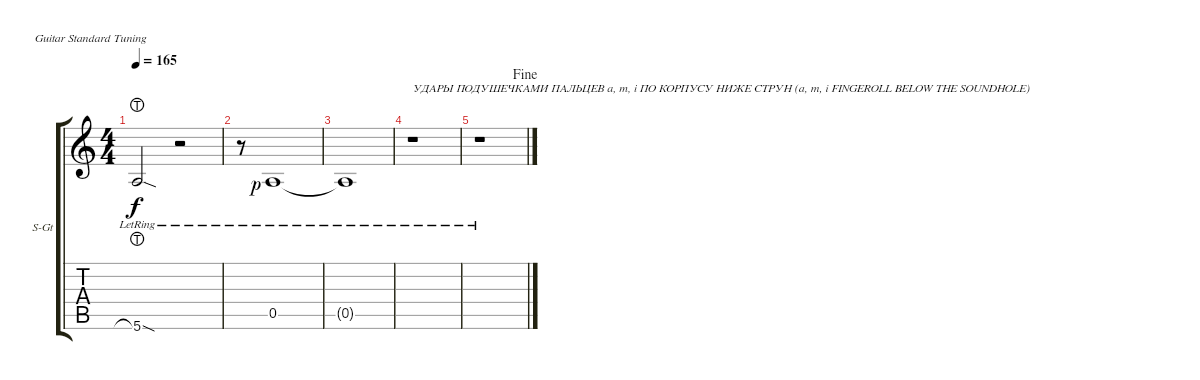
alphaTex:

\bracketExtendMode groupsimilarinstruments
\firstSystemTrackNameOrientation horizontal
\otherSystemsTrackNameOrientation horizontal
\track ("Steel Guitar" "S-Gt") {instrument acousticguitarsteel}
\staff {score tabs}
\tuning (E4 B3 G3 D3 A2 E2)
\ts (4 4)
\tempo 165
\clef g2
\ks c
5.6{sod lht lr t}.2{dy f} r.2 |
r.8 0.5{lr rf 1}.1 |
0.5{lr t}.1 |
r.1{txt "УДАРЫ ПОДУШЕЧКАМИ ПАЛЬЦЕВ a, m, i ПО КОРПУСУ НИЖЕ СТРУН (a, m, i FINGEROLL BELOW THE SOUNDHOLE)"} |
\jump fine
r.1
